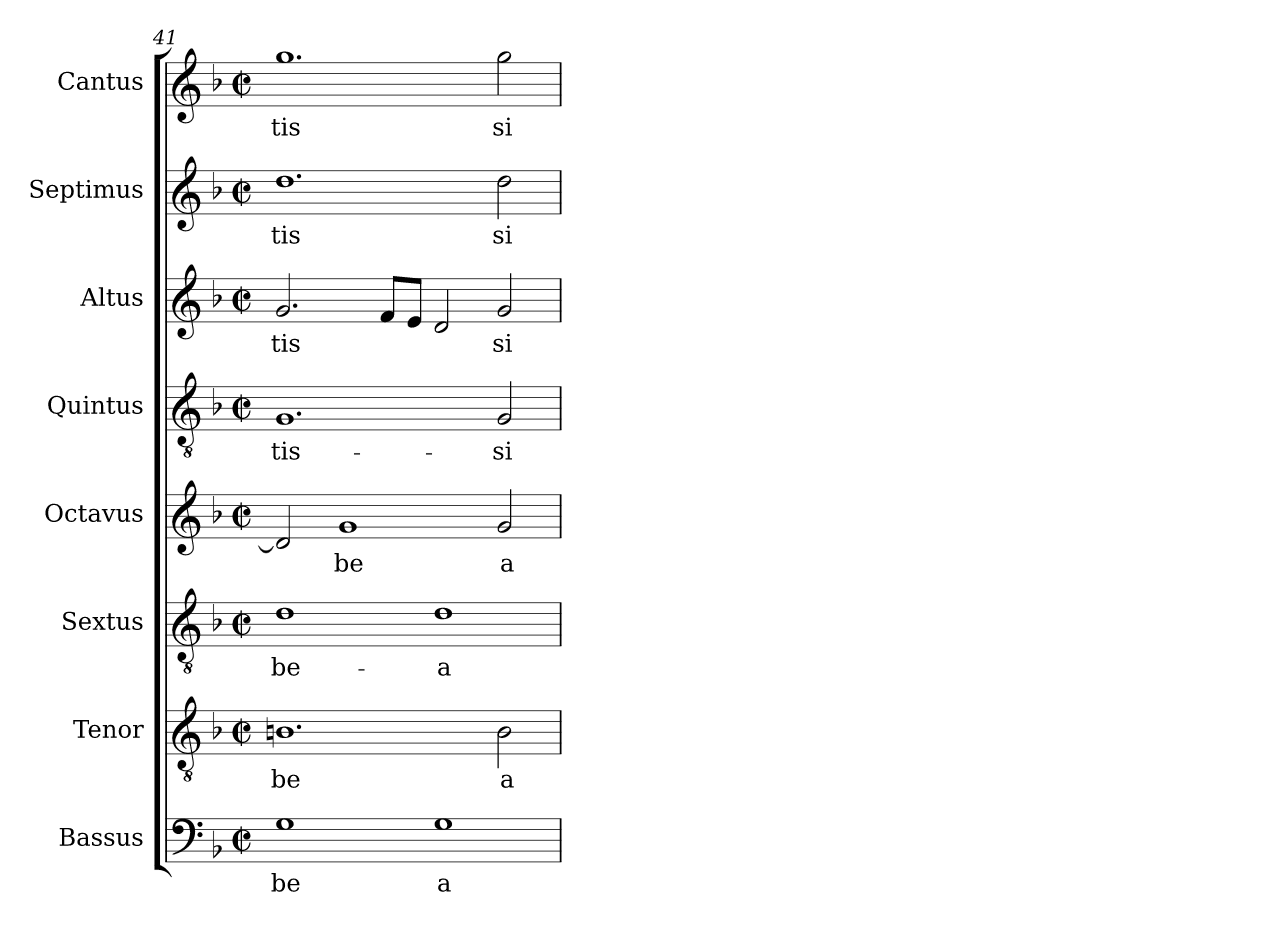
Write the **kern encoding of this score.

**kern	**text	**kern	**text	**kern	**text	**kern	**text	**kern	**text	**kern	**text	**kern	**text	**kern	**text
*part8	*part8	*part7	*part7	*part6	*part6	*part5	*part5	*part4	*part4	*part3	*part3	*part2	*part2	*part1	*part1
*staff8	*staff8	*staff7	*staff7	*staff6	*staff6	*staff5	*staff5	*staff4	*staff4	*staff3	*staff3	*staff2	*staff2	*staff1	*staff1
*I"Bassus	*	*I"Tenor	*	*I"Sextus	*	*I"Octavus	*	*I"Quintus	*	*I"Altus	*	*I"Septimus	*	*I"Cantus	*
*clefF4	*	*clefGv2	*	*clefGv2	*	*clefG2	*	*clefGv2	*	*clefG2	*	*clefG2	*	*clefG2	*
*k[b-]	*	*k[b-]	*	*k[b-]	*	*k[b-]	*	*k[b-]	*	*k[b-]	*	*k[b-]	*	*k[b-]	*
*F:	*	*F:	*	*F:	*	*F:	*	*F:	*	*F:	*	*F:	*	*F:	*
*M2/2	*	*M2/2	*	*M2/2	*	*M2/2	*	*M2/2	*	*M2/2	*	*M2/2	*	*M2/2	*
*met(c|)	*	*met(c|)	*	*met(c|)	*	*met(c|)	*	*met(c|)	*	*met(c|)	*	*met(c|)	*	*met(c|)	*
=41	=41	=41	=41	=41	=41	=41	=41	=41	=41	=41	=41	=41	=41	=41	=41
!	!LO:LY:b:cj	!	!LO:LY:b:cj	!	!LO:LY:b:cj	!	!	!	!LO:LY:b:cj	!	!LO:LY:b:cj	!	!LO:LY:b:cj	!	!LO:LY:b:cj
1G	be	1.Bn	be	1d	be-	2d/]	.	1.G	-tis-	2.g/	tis	1.dd	tis	1.gg	tis
!	!	!	!	!	!	!	!LO:LY:b:cj	!	!	!	!	!	!	!	!
.	.	.	.	.	.	1g	be	.	.	.	.	.	.	.	.
.	.	.	.	.	.	.	.	.	.	8f/L	.	.	.	.	.
.	.	.	.	.	.	.	.	.	.	8e/J	.	.	.	.	.
!	!LO:LY:b:cj	!	!	!	!LO:LY:b:cj	!	!	!	!	!	!	!	!	!	!
1G	a	.	.	1d	-a-	.	.	.	.	2d/	.	.	.	.	.
!	!	!	!LO:LY:b:cj	!	!	!	!LO:LY:b:cj	!	!LO:LY:b:cj	!	!LO:LY:b:cj	!	!LO:LY:b:cj	!	!LO:LY:b:cj
.	.	2B\	a	.	.	2g/	a	2G/	-si-	2g/	si	2dd\	si	2gg\	si
=	=	=	=	=	=	=	=	=	=	=	=	=	=	=	=
*-	*-	*-	*-	*-	*-	*-	*-	*-	*-	*-	*-	*-	*-	*-	*-
